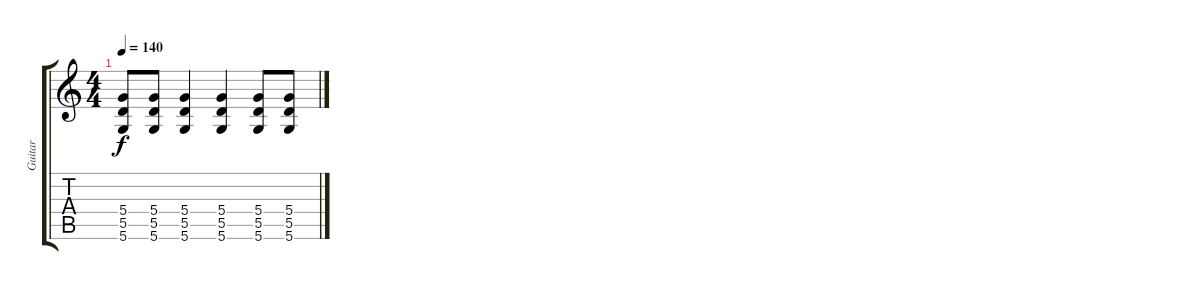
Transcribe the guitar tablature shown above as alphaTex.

\track ("Guitar" "Guitar") {instrument electricguitarclean}
\staff {score tabs}
\tuning (E4 B3 G3 D3 A2 D2) {hide}
\ts (4 4)
\tempo 140
\clef g2
\ks c
(5.4 5.5 5.6).8{dy f} (5.4 5.5 5.6).8 (5.4 5.5 5.6).4 (5.4 5.5 5.6).4 (5.4 5.5 5.6).8 (5.4 5.5 5.6).8
